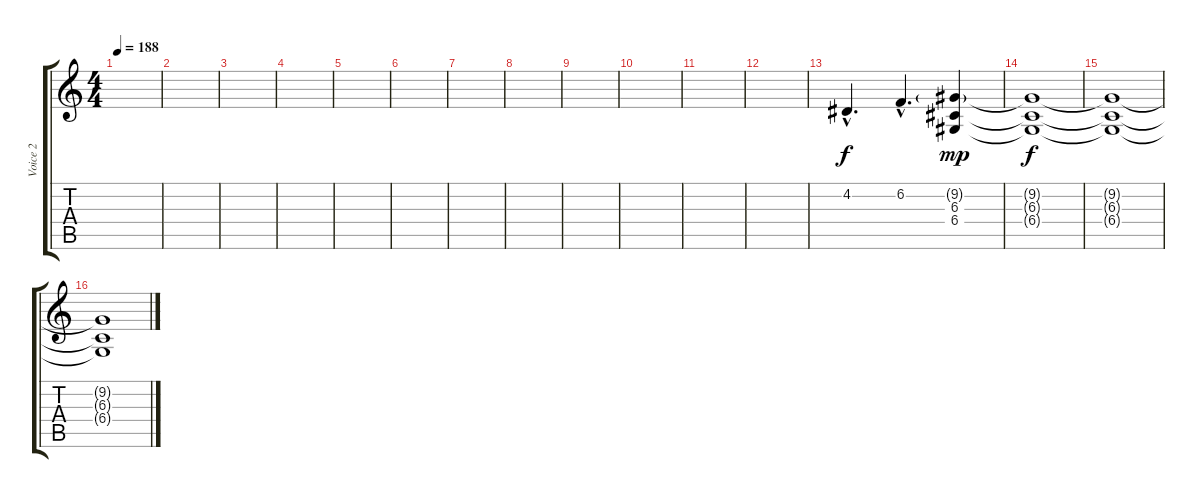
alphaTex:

\track ("Voice 2" "Voice 2") {instrument clarinet}
\staff {score tabs}
\tuning (E4 B3 G3 D3 A2 E2) {hide}
\ts (4 4)
\tempo 188
\clef g2
\ks c
|
|
|
|
|
|
|
|
|
|
|
|
4.2{hac}.4{d} 6.2{hac}.4{d} (9.2{g} 6.3 6.4).4{dy mp} |
(9.2{t} 6.3{t} 6.4{t}).1{dy f} |
(9.2{t} 6.3{t} 6.4{t}).1 |
(9.2{t} 6.3{t} 6.4{t}).1
